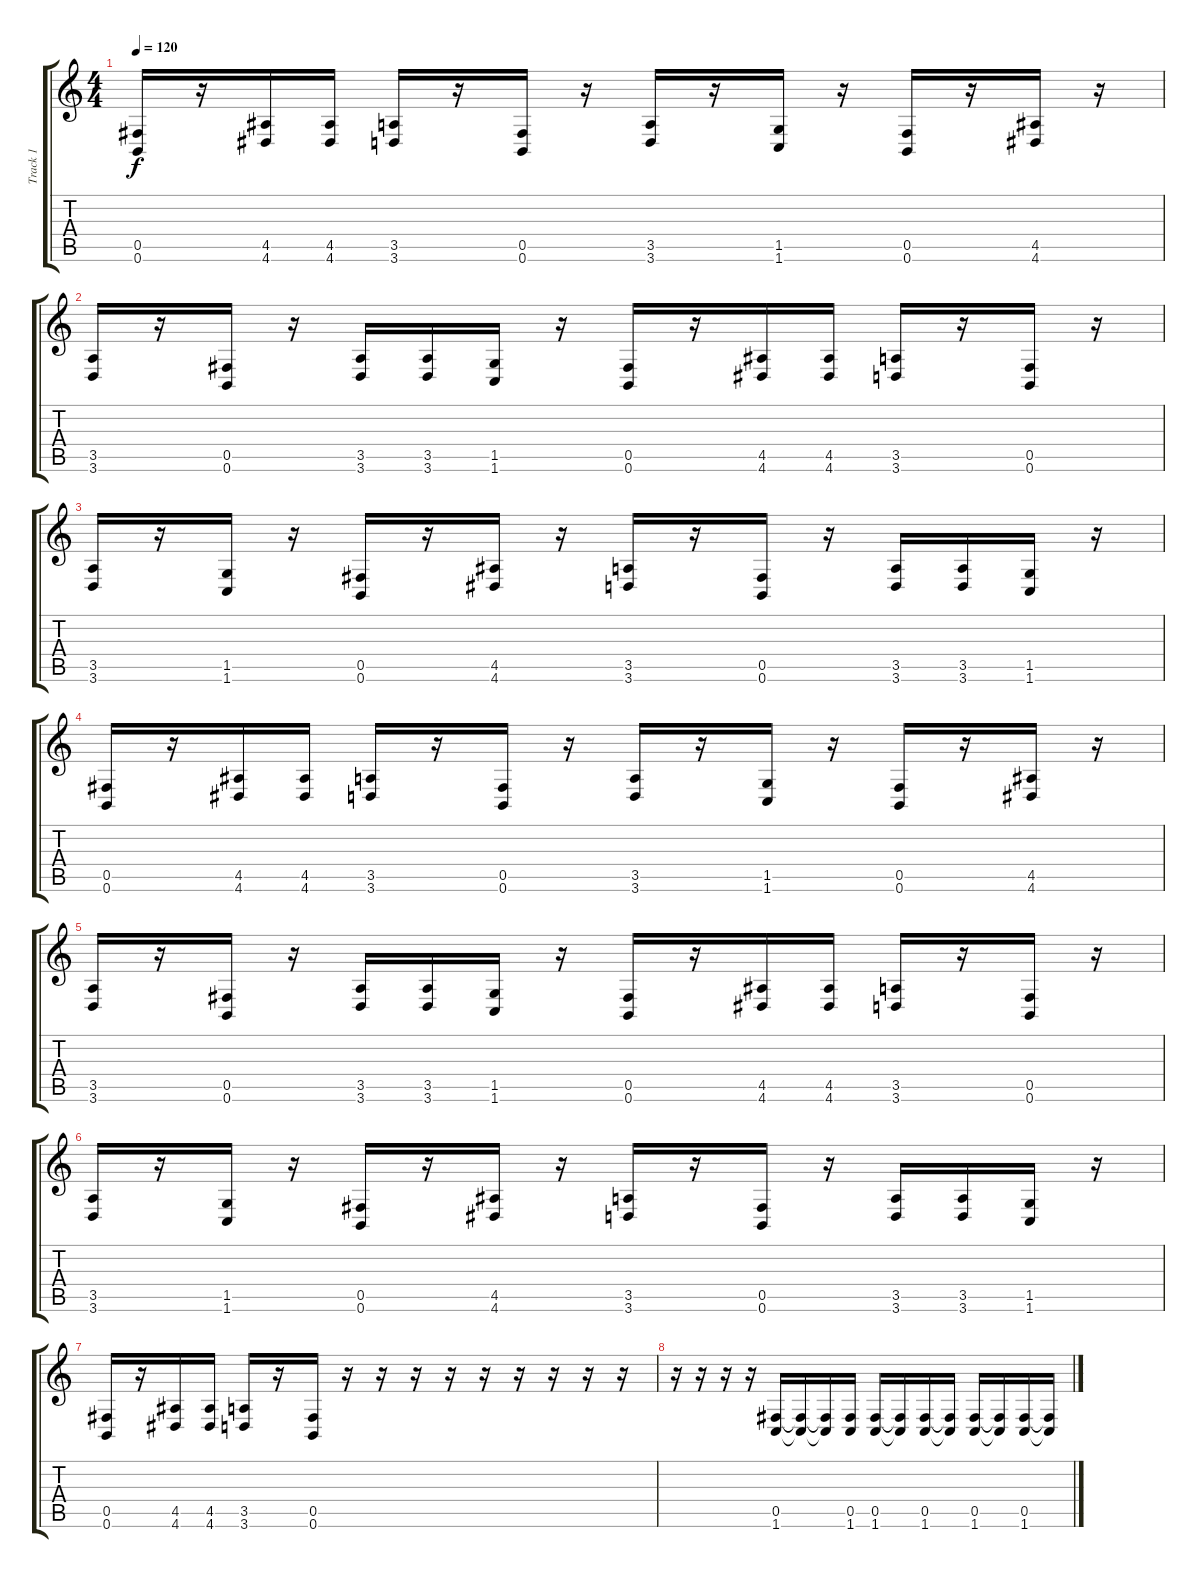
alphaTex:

\track ("Track 1" "Track 1") {instrument distortionguitar}
\staff {score tabs}
\tuning (Db4 Ab3 E3 B2 Gb2 B1) {hide}
\ts (4 4)
\tempo 120
\clef g2
\ks c
(0.5 0.6).16{dy f} r.16 (4.5 4.6).16 (4.5 4.6).16 (3.5 3.6).16 r.16 (0.5 0.6).16 r.16 (3.5 3.6).16 r.16 (1.5 1.6).16 r.16 (0.5 0.6).16 r.16 (4.5 4.6).16 r.16 |
(3.5 3.6).16 r.16 (0.5 0.6).16 r.16 (3.5 3.6).16 (3.5 3.6).16 (1.5 1.6).16 r.16 (0.5 0.6).16 r.16 (4.5 4.6).16 (4.5 4.6).16 (3.5 3.6).16 r.16 (0.5 0.6).16 r.16 |
(3.5 3.6).16 r.16 (1.5 1.6).16 r.16 (0.5 0.6).16 r.16 (4.5 4.6).16 r.16 (3.5 3.6).16 r.16 (0.5 0.6).16 r.16 (3.5 3.6).16 (3.5 3.6).16 (1.5 1.6).16 r.16 |
(0.5 0.6).16 r.16 (4.5 4.6).16 (4.5 4.6).16 (3.5 3.6).16 r.16 (0.5 0.6).16 r.16 (3.5 3.6).16 r.16 (1.5 1.6).16 r.16 (0.5 0.6).16 r.16 (4.5 4.6).16 r.16 |
(3.5 3.6).16 r.16 (0.5 0.6).16 r.16 (3.5 3.6).16 (3.5 3.6).16 (1.5 1.6).16 r.16 (0.5 0.6).16 r.16 (4.5 4.6).16 (4.5 4.6).16 (3.5 3.6).16 r.16 (0.5 0.6).16 r.16 |
(3.5 3.6).16 r.16 (1.5 1.6).16 r.16 (0.5 0.6).16 r.16 (4.5 4.6).16 r.16 (3.5 3.6).16 r.16 (0.5 0.6).16 r.16 (3.5 3.6).16 (3.5 3.6).16 (1.5 1.6).16 r.16 |
(0.5 0.6).16 r.16 (4.5 4.6).16 (4.5 4.6).16 (3.5 3.6).16 r.16 (0.5 0.6).16 r.16 r.16 r.16 r.16 r.16 r.16 r.16 r.16 r.16 |
r.16 r.16 r.16 r.16 (0.5 1.6).16 (0.5{t} 1.6{t}).16 (0.5{t} 1.6{t}).16 (0.5 1.6).16 (0.5 1.6).16 (0.5{t} 1.6{t}).16 (0.5 1.6).16 (0.5{t} 1.6{t}).16 (0.5 1.6).16 (0.5{t} 1.6{t}).16 (0.5 1.6).16 (0.5{t} 1.6{t}).16
